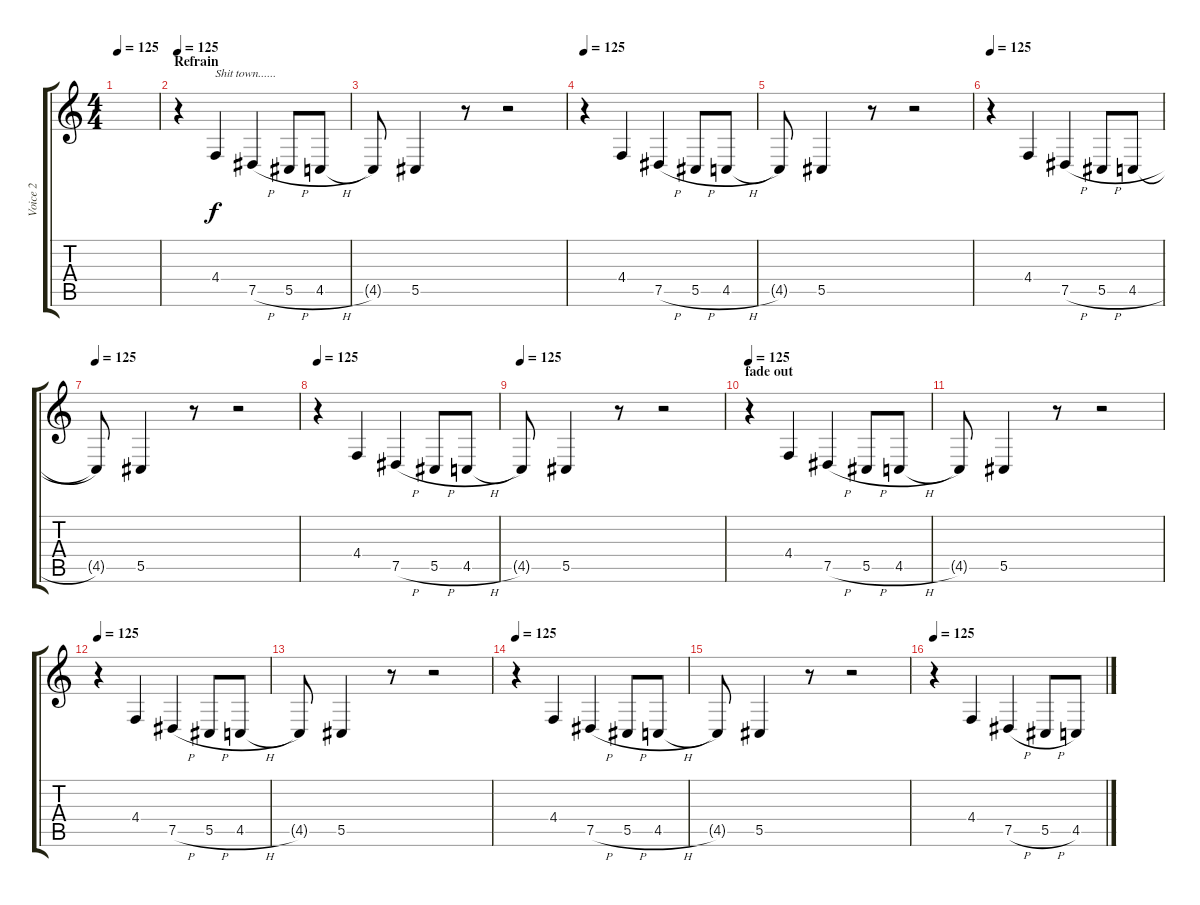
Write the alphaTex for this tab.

\track ("Voice 2" "Voice 2") {instrument tenorsax}
\staff {score tabs}
\tuning (Eb4 Bb3 Gb3 Db3 Ab2 Eb2) {hide}
\ts (4 4)
\tempo 125
\clef g2
\ks c
|
\section ("" "Refrain")
\tempo 125
r.4 4.4.4{txt "Shit town......"} 7.5{h}.4 5.5{h}.8 4.5{h}.8 |
4.5{t}.8 5.5.4 r.8 r.2 |
\tempo 125
r.4 4.4.4 7.5{h}.4 5.5{h}.8 4.5{h}.8 |
4.5{t}.8 5.5.4 r.8 r.2 |
\tempo 125
r.4 4.4.4 7.5{h}.4 5.5{h}.8 4.5{h}.8 |
\tempo 125
4.5{t}.8 5.5.4 r.8 r.2 |
\tempo 125
r.4 4.4.4 7.5{h}.4 5.5{h}.8 4.5{h}.8 |
\tempo 125
4.5{t}.8 5.5.4 r.8 r.2 |
\section ("" "fade out")
\tempo 125
r.4{volume 12} 4.4.4 7.5{h}.4 5.5{h}.8 4.5{h}.8 |
4.5{t}.8 5.5.4 r.8 r.2 |
\tempo 125
r.4{volume 8} 4.4.4 7.5{h}.4 5.5{h}.8 4.5{h}.8 |
4.5{t}.8 5.5.4 r.8 r.2 |
\tempo 125
r.4{volume 4} 4.4.4 7.5{h}.4 5.5{h}.8 4.5{h}.8 |
4.5{t}.8 5.5.4 r.8 r.2 |
\tempo 125
r.4{volume 0} 4.4.4 7.5{h}.4 5.5{h}.8 4.5{h}.8
